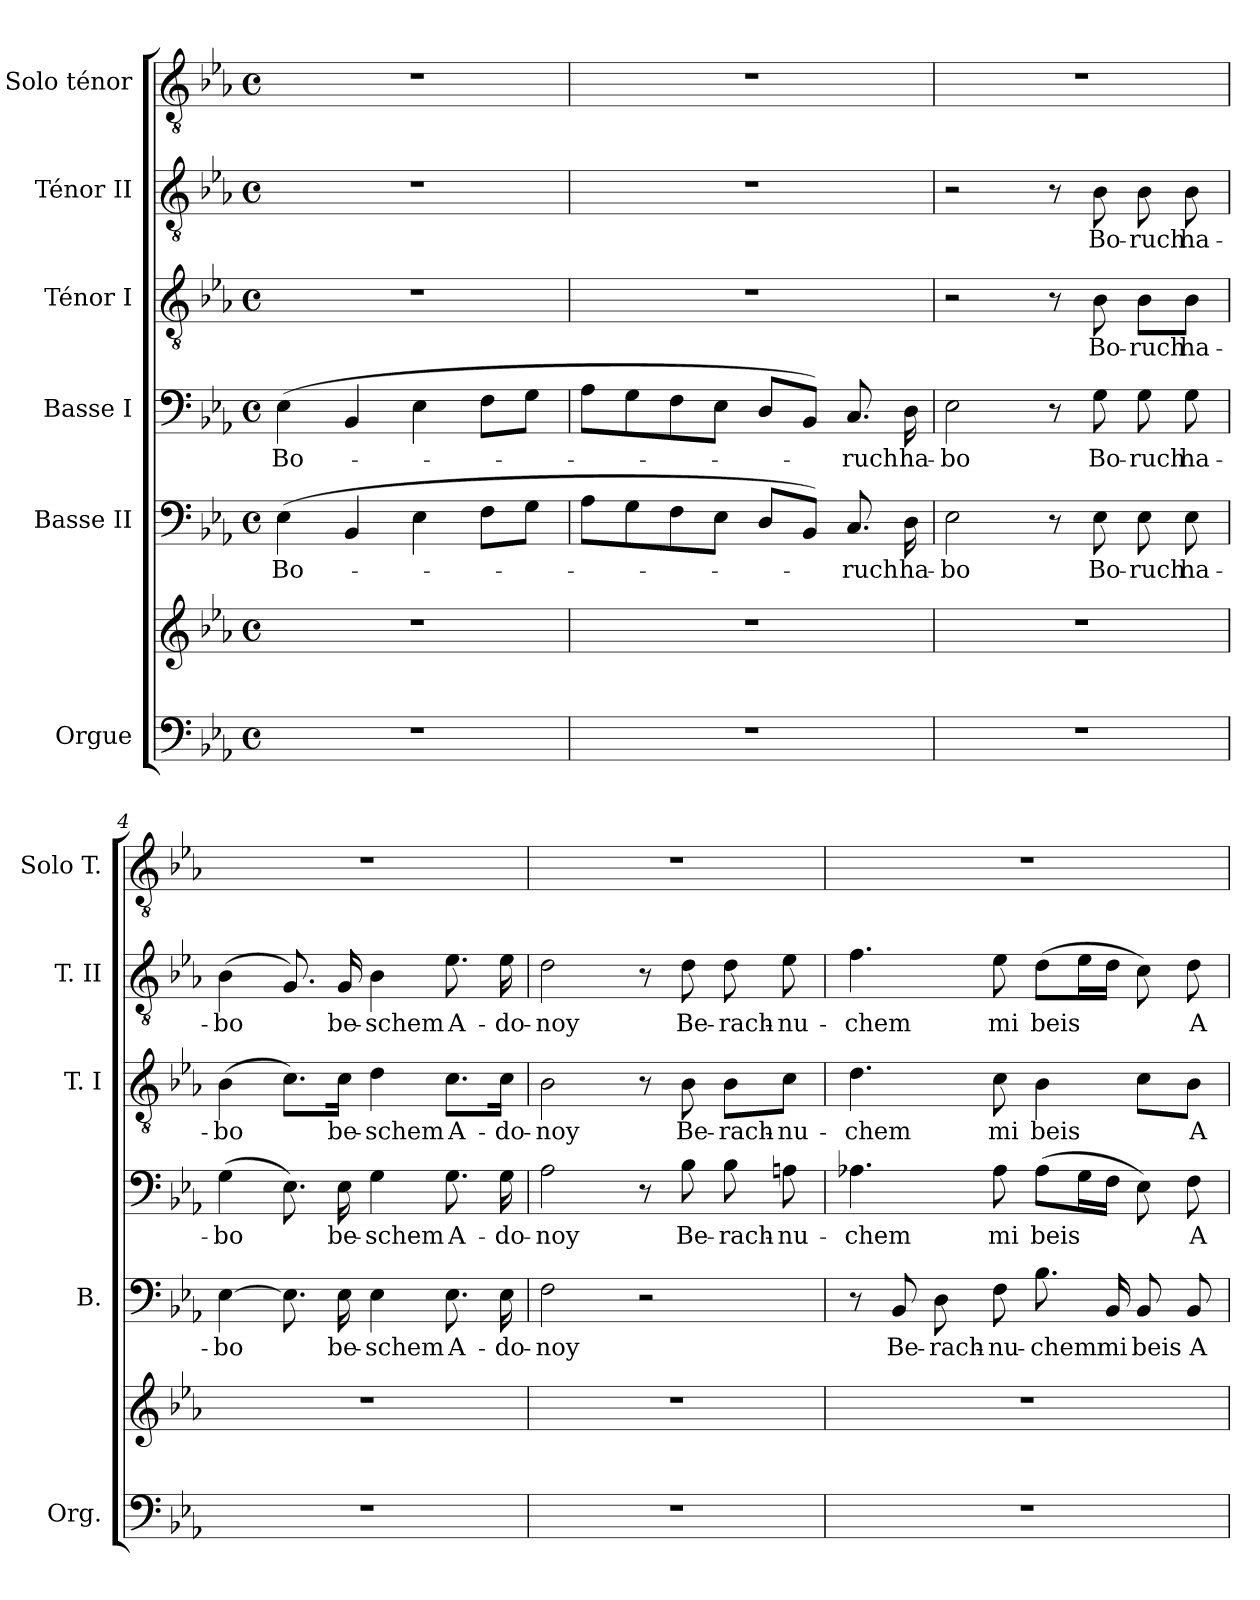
**kern	**kern	**kern	**text	**kern	**text	**kern	**text	**kern	**text	**kern
*part6	*part6	*part5	*part5	*part4	*part4	*part3	*part3	*part2	*part2	*part1
*staff7	*staff6	*staff5	*staff5	*staff4	*staff4	*staff3	*staff3	*staff2	*staff2	*staff1
*I"Orgue	*	*I"Basse II	*	*I"Basse I	*	*I"Ténor I	*	*I"Ténor II	*	*I"Solo ténor
*I'Org.	*	*I'B.	*	*	*	*I'T. I	*	*I'T. II	*	*I'Solo T.
!!LO:PB:g=z
*clefF4	*clefG2	*clefF4	*	*clefF4	*	*clefGv2	*	*clefGv2	*	*clefGv2
*	*	*	*	*	*	*ITrd7c12	*	*ITrd7c12	*	*ITrd7c12
*k[b-e-a-]	*k[b-e-a-]	*k[b-e-a-]	*	*k[b-e-a-]	*	*k[b-e-a-]	*	*k[b-e-a-]	*	*k[b-e-a-]
*E-:	*E-:	*E-:	*	*E-:	*	*E-:	*	*E-:	*	*E-:
*M4/4	*M4/4	*M4/4	*	*M4/4	*	*M4/4	*	*M4/4	*	*M4/4
*met(c)	*met(c)	*met(c)	*	*met(c)	*	*met(c)	*	*met(c)	*	*met(c)
=1	=1	=1	=1	=1	=1	=1	=1	=1	=1	=1
!	!	!	!LO:LY:b:color=#000000	!	!	!	!	!	!	!
!	!	!	!	!	!LO:LY:b:color=#000000	!	!	!	!	!
1r	1r	(4E-i\	Bo-	(4E-i\	Bo-	1r	.	1r	.	1r
.	.	4BB-i/	.	4BB-i/	.	.	.	.	.	.
.	.	4E-i\	.	4E-i\	.	.	.	.	.	.
.	.	8Fi\L	.	8Fi\L	.	.	.	.	.	.
.	.	8Gi\J	.	8Gi\J	.	.	.	.	.	.
=2	=2	=2	=2	=2	=2	=2	=2	=2	=2	=2
1r	1r	8A-i\L	.	8A-i\L	.	1r	.	1r	.	1r
.	.	8Gi\	.	8Gi\	.	.	.	.	.	.
.	.	8Fi\	.	8Fi\	.	.	.	.	.	.
.	.	8E-i\J	.	8E-i\J	.	.	.	.	.	.
.	.	8Di/L	.	8Di/L	.	.	.	.	.	.
.	.	8BB-i/J)	.	8BB-i/J)	.	.	.	.	.	.
!	!	!	!LO:LY:b:color=#000000	!	!	!	!	!	!	!
!	!	!	!	!	!LO:LY:b:color=#000000	!	!	!	!	!
.	.	8.Ci/	-ruch	8.Ci/	-ruch	.	.	.	.	.
!	!	!	!LO:LY:b:color=#000000	!	!	!	!	!	!	!
!	!	!	!	!	!LO:LY:b:color=#000000	!	!	!	!	!
.	.	16Di\	ha-	16Di\	ha-	.	.	.	.	.
=3	=3	=3	=3	=3	=3	=3	=3	=3	=3	=3
!	!	!	!LO:LY:b:color=#000000	!	!	!	!	!	!	!
!	!	!	!	!	!LO:LY:b:color=#000000	!	!	!	!	!
1r	1r	2E-i\	-bo	2E-i\	-bo	2r	.	2r	.	1r
.	.	8r	.	8r	.	8r	.	8r	.	.
!	!	!	!LO:LY:b:color=#000000	!	!	!	!	!	!	!
!	!	!	!	!	!LO:LY:b:color=#000000	!	!	!	!	!
!	!	!	!	!	!	!	!LO:LY:b:color=#000000	!	!	!
!	!	!	!	!	!	!	!	!	!LO:LY:b:color=#000000	!
.	.	8E-i\	Bo-	8Gi\	Bo-	8BB-i\	Bo-	8BB-i\	Bo-	.
!	!	!	!LO:LY:b:color=#000000	!	!	!	!	!	!	!
!	!	!	!	!	!LO:LY:b:color=#000000	!	!	!	!	!
!	!	!	!	!	!	!	!LO:LY:b:color=#000000	!	!	!
!	!	!	!	!	!	!	!	!	!LO:LY:b:color=#000000	!
.	.	8E-i\	-ruch	8Gi\	-ruch	8BB-i\L	-ruch	8BB-i\	-ruch	.
!	!	!	!LO:LY:b:color=#000000	!	!	!	!	!	!	!
!	!	!	!	!	!LO:LY:b:color=#000000	!	!	!	!	!
!	!	!	!	!	!	!	!LO:LY:b:color=#000000	!	!	!
!	!	!	!	!	!	!	!	!	!LO:LY:b:color=#000000	!
.	.	8E-i\	ha-	8Gi\	ha-	8BB-i\J	ha-	8BB-i\	ha-	.
=4	=4	=4	=4	=4	=4	=4	=4	=4	=4	=4
!	!	!	!LO:LY:b:color=#000000	!	!	!	!	!	!	!
!	!	!	!	!	!LO:LY:b:color=#000000	!	!	!	!	!
!	!	!	!	!	!	!	!LO:LY:b:color=#000000	!	!	!
!	!	!	!	!	!	!	!	!	!LO:LY:b:color=#000000	!
1r	1r	[>4E-i\	-bo	(4Gi\	-bo	(4BB-i\	-bo	(4BB-i\	-bo	1r
.	.	8.E-i\]	.	8.E-i\)	.	8.Ci\L)	.	8.GGi/)	.	.
!	!	!	!LO:LY:b:color=#000000	!	!	!	!	!	!	!
!	!	!	!	!	!LO:LY:b:color=#000000	!	!	!	!	!
!	!	!	!	!	!	!	!LO:LY:b:color=#000000	!	!	!
!	!	!	!	!	!	!	!	!	!LO:LY:b:color=#000000	!
.	.	16E-i\	be-	16E-i\	be-	16Ci\Jk	be-	16GGi/	be-	.
!	!	!	!LO:LY:b:color=#000000	!	!	!	!	!	!	!
!	!	!	!	!	!LO:LY:b:color=#000000	!	!	!	!	!
!	!	!	!	!	!	!	!LO:LY:b:color=#000000	!	!	!
!	!	!	!	!	!	!	!	!	!LO:LY:b:color=#000000	!
.	.	4E-i\	-schem	4Gi\	-schem	4Di\	-schem	4BB-i\	-schem	.
!	!	!	!LO:LY:b:color=#000000	!	!	!	!	!	!	!
!	!	!	!	!	!LO:LY:b:color=#000000	!	!	!	!	!
!	!	!	!	!	!	!	!LO:LY:b:color=#000000	!	!	!
!	!	!	!	!	!	!	!	!	!LO:LY:b:color=#000000	!
.	.	8.E-i\	A-	8.Gi\	A-	8.Ci\L	A-	8.E-i\	A-	.
!	!	!	!LO:LY:b:color=#000000	!	!	!	!	!	!	!
!	!	!	!	!	!LO:LY:b:color=#000000	!	!	!	!	!
!	!	!	!	!	!	!	!LO:LY:b:color=#000000	!	!	!
!	!	!	!	!	!	!	!	!	!LO:LY:b:color=#000000	!
.	.	16E-i\	-do-	16Gi\	-do-	16Ci\Jk	-do-	16E-i\	-do-	.
!!LO:LB:g=z
=5	=5	=5	=5	=5	=5	=5	=5	=5	=5	=5
!	!	!	!LO:LY:b:color=#000000	!	!	!	!	!	!	!
!	!	!	!	!	!LO:LY:b:color=#000000	!	!	!	!	!
!	!	!	!	!	!	!	!LO:LY:b:color=#000000	!	!	!
!	!	!	!	!	!	!	!	!	!LO:LY:b:color=#000000	!
1r	1r	2Fi\	-noy	2A-i\	-noy	2BB-i\	-noy	2Di\	-noy	1r
.	.	2r	.	8r	.	8r	.	8r	.	.
!	!	!	!	!	!LO:LY:b:color=#000000	!	!	!	!	!
!	!	!	!	!	!	!	!LO:LY:b:color=#000000	!	!	!
!	!	!	!	!	!	!	!	!	!LO:LY:b:color=#000000	!
.	.	.	.	8B-i\	Be-	8BB-i\	Be-	8Di\	Be-	.
!	!	!	!	!	!LO:LY:b:color=#000000	!	!	!	!	!
!	!	!	!	!	!	!	!LO:LY:b:color=#000000	!	!	!
!	!	!	!	!	!	!	!	!	!LO:LY:b:color=#000000	!
.	.	.	.	8B-i\	-rach-	8BB-i\L	-rach-	8Di\	-rach-	.
!	!	!	!	!	!LO:LY:b:color=#000000	!	!	!	!	!
!	!	!	!	!	!	!	!LO:LY:b:color=#000000	!	!	!
!	!	!	!	!	!	!	!	!	!LO:LY:b:color=#000000	!
.	.	.	.	8Ani\	-nu-	8Ci\J	-nu-	8E-i\	-nu-	.
=6	=6	=6	=6	=6	=6	=6	=6	=6	=6	=6
!	!	!	!	!	!LO:LY:b:color=#000000	!	!	!	!	!
!	!	!	!	!	!	!	!LO:LY:b:color=#000000	!	!	!
!	!	!	!	!	!	!	!	!	!LO:LY:b:color=#000000	!
1r	1r	8r	.	4.A-Xi\	-chem	4.Di\	-chem	4.Fi\	-chem	1r
!	!	!	!LO:LY:b:color=#000000	!	!	!	!	!	!	!
.	.	8BB-i/	Be-	.	.	.	.	.	.	.
!	!	!	!LO:LY:b:color=#000000	!	!	!	!	!	!	!
.	.	8Di\	-rach-	.	.	.	.	.	.	.
!	!	!	!LO:LY:b:color=#000000	!	!	!	!	!	!	!
!	!	!	!	!	!LO:LY:b:color=#000000	!	!	!	!	!
!	!	!	!	!	!	!	!LO:LY:b:color=#000000	!	!	!
!	!	!	!	!	!	!	!	!	!LO:LY:b:color=#000000	!
.	.	8Fi\	-nu-	8A-i\	mi	8Ci\	mi	8E-i\	mi	.
!	!	!	!LO:LY:b:color=#000000	!	!	!	!	!	!	!
!	!	!	!	!	!LO:LY:b:color=#000000	!	!	!	!	!
!	!	!	!	!	!	!	!LO:LY:b:color=#000000	!	!	!
!	!	!	!	!	!	!	!	!	!LO:LY:b:color=#000000	!
.	.	8.B-i\	-chem	(8A-i\L	beis	4BB-i\	beis	(8Di\L	beis	.
.	.	.	.	16Gi\L	.	.	.	16E-i\L	.	.
!	!	!	!LO:LY:b:color=#000000	!	!	!	!	!	!	!
.	.	16BB-i/	mi	16Fi\JJ	.	.	.	16Di\JJ	.	.
!	!	!	!LO:LY:b:color=#000000	!	!	!	!	!	!	!
.	.	8BB-i/	beis	8E-i\)	.	8Ci\L	.	8Ci\)	.	.
!	!	!	!LO:LY:b:color=#000000	!	!	!	!	!	!	!
!	!	!	!	!	!LO:LY:b:color=#000000	!	!	!	!	!
!	!	!	!	!	!	!	!LO:LY:b:color=#000000	!	!	!
!	!	!	!	!	!	!	!	!	!LO:LY:b:color=#000000	!
.	.	8BB-i/	A-	8Fi\	A-	8BB-i\J	A-	8Di\	A-	.
=	=	=	=	=	=	=	=	=	=	=
*-	*-	*-	*-	*-	*-	*-	*-	*-	*-	*-
